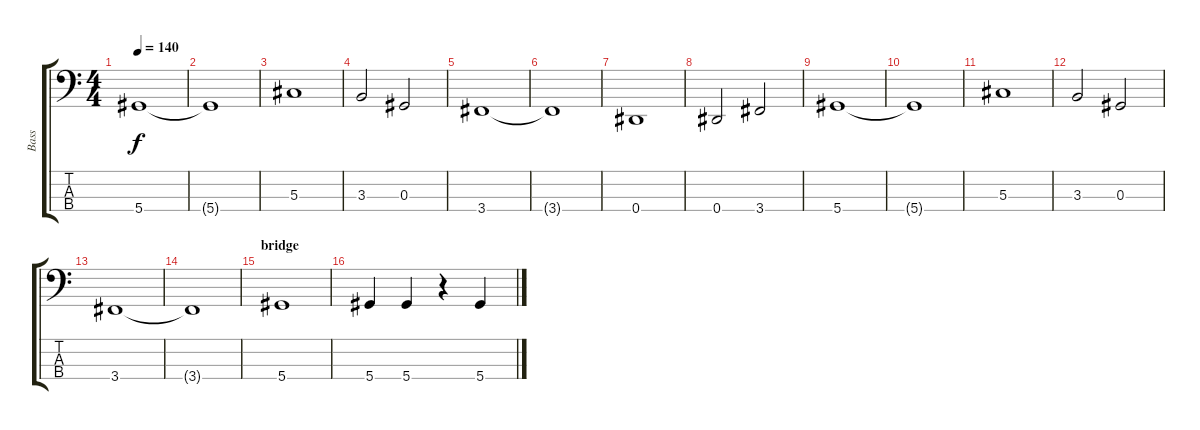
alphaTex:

\track ("Bass" "Bass") {instrument fretlessbass}
\staff {score tabs}
\tuning (Gb2 Db2 Ab1 Eb1) {hide}
\ts (4 4)
\tempo 140
\clef f4
\ks c
5.4.1{dy f} |
5.4{t}.1 |
5.3.1 |
3.3.2 0.3.2 |
3.4.1 |
3.4{t}.1 |
0.4.1 |
0.4.2 3.4.2 |
5.4.1 |
5.4{t}.1 |
5.3.1 |
3.3.2 0.3.2 |
3.4.1 |
3.4{t}.1 |
\section ("" "bridge")
5.4.1 |
5.4.4 5.4.4 r.4 5.4.4
